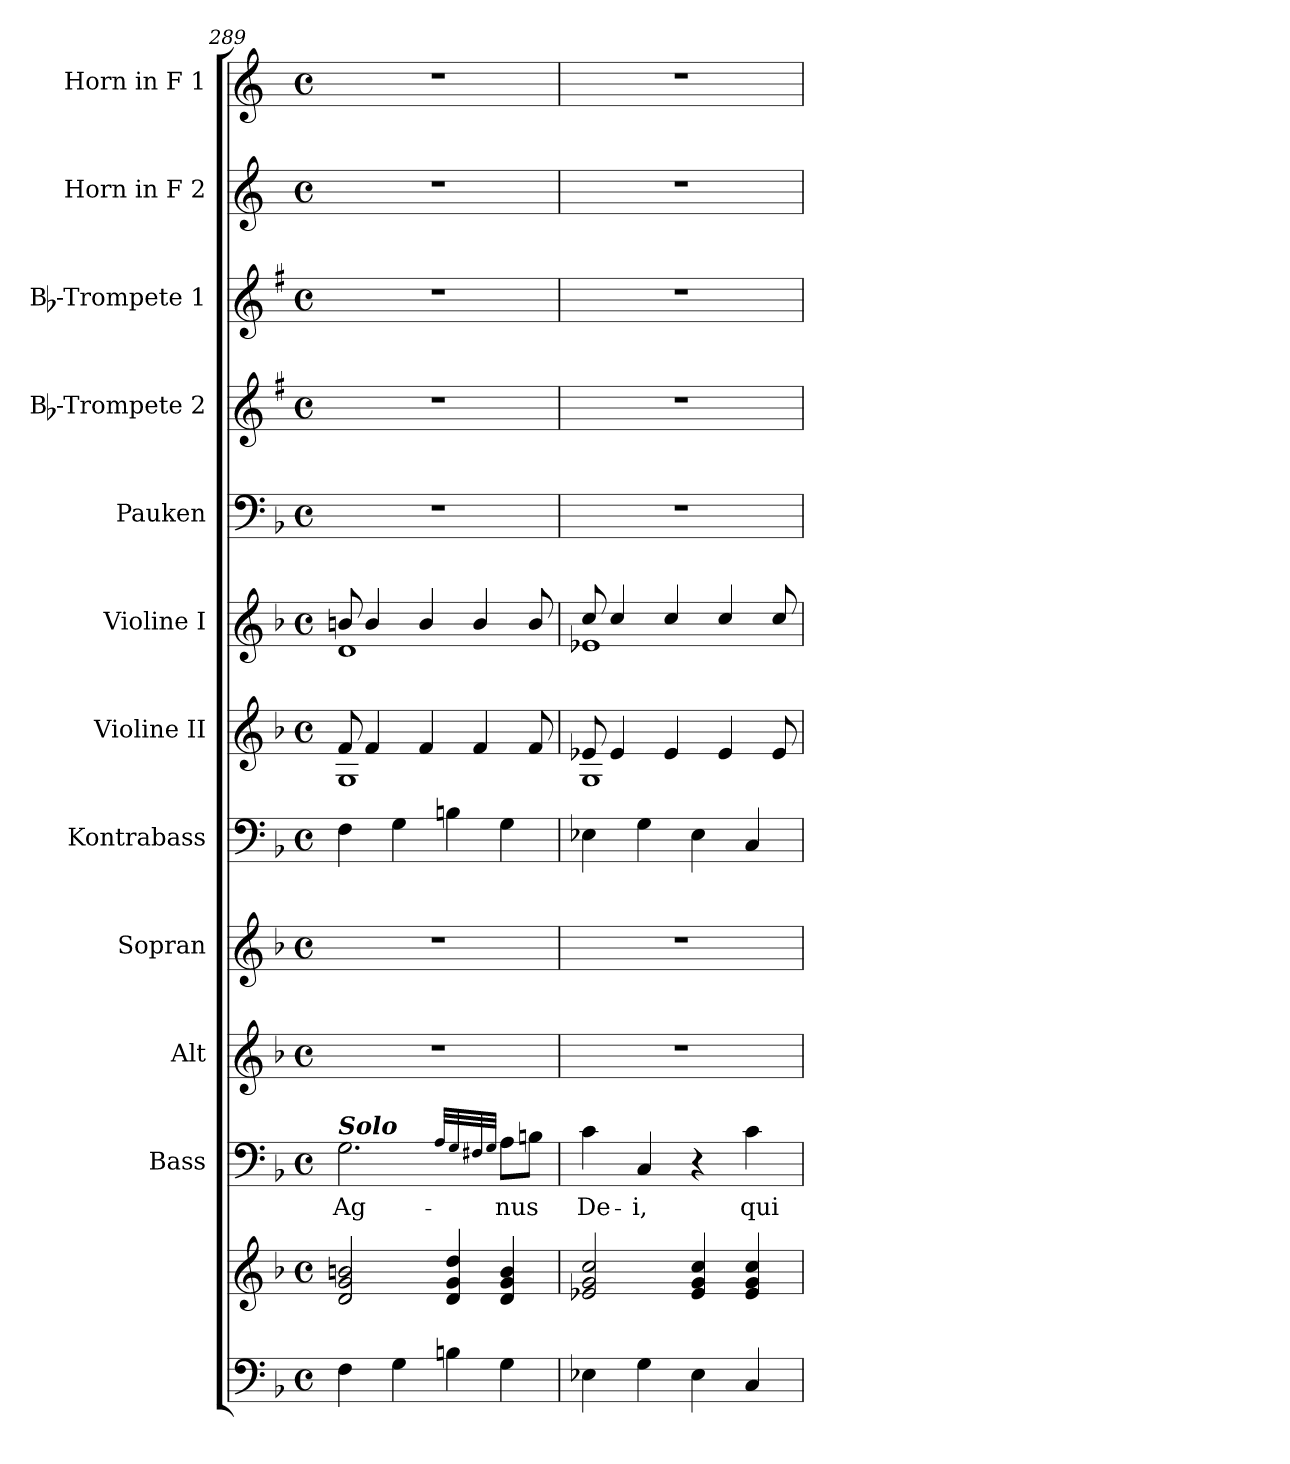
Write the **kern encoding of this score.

**kern	**kern	**kern	**text	**kern	**kern	**kern	**kern	**kern	**kern	**kern	**kern	**kern	**kern
*part12	*part12	*part11	*part11	*part10	*part9	*part8	*part7	*part6	*part5	*part4	*part3	*part2	*part1
*staff13	*staff12	*staff11	*staff11	*staff10	*staff9	*staff8	*staff7	*staff6	*staff5	*staff4	*staff3	*staff2	*staff1
*	*	*I"Bass	*	*I"Alt	*I"Sopran	*I"Kontrabass	*I"Violine II	*I"Violine I	*I"Pauken	*I"Bb-Trompete 2	*I"Bb-Trompete 1	*I"Horn in F 2	*I"Horn in F 1
*	*	*I'B.	*	*I'A.	*I'S.	*I'Kb.	*I'Vl. II	*I'Vl. I	*I'Pk.	*I'Bb Trp. 2	*I'Bb Trp. 1	*	*
*clefF4	*clefG2	*clefF4	*	*clefG2	*clefG2	*clefF4	*clefG2	*clefG2	*clefF4	*clefG2	*clefG2	*clefG2	*clefG2
*	*	*	*	*	*	*ITrd7c12	*	*	*	*ITrd1c2	*ITrd1c2	*ITrd4c7	*ITrd4c7
*k[b-]	*k[b-]	*k[b-]	*	*k[b-]	*k[b-]	*k[b-]	*k[b-]	*k[b-]	*k[b-]	*k[b-]	*k[b-]	*k[b-]	*k[b-]
*F:	*F:	*F:	*	*F:	*F:	*F:	*F:	*F:	*F:	*F:	*F:	*F:	*F:
*M4/4	*M4/4	*M4/4	*	*M4/4	*M4/4	*M4/4	*M4/4	*M4/4	*M4/4	*M4/4	*M4/4	*M4/4	*M4/4
*met(c)	*met(c)	*met(c)	*	*met(c)	*met(c)	*met(c)	*met(c)	*met(c)	*met(c)	*met(c)	*met(c)	*met(c)	*met(c)
=289	=289	=289	=289	=289	=289	=289	=289	=289	=289	=289	=289	=289	=289
!	!	!LO:TX:a:Bi:t=Solo	!	!	!	!	!	!	!	!	!	!	!
!	!	!	!LO:LY:b	!	!	!	!	!	!	!	!	!	!
*	*	*	*	*	*	*	*^	*^	*	*	*	*	*
4F\	2d/ 2g/ 2bn/	2.G\	Ag-	1r	1r	4FF\	8f/	1G	8bn/	1d	1r	1r	1r	1r	1r
.	.	.	.	.	.	.	4f/	.	4b/	.	.	.	.	.	.
4G\	.	.	.	.	.	4GG\	.	.	.	.	.	.	.	.	.
.	.	.	.	.	.	.	4f/	.	4b/	.	.	.	.	.	.
4Bn\	4d/ 4g/ 4dd/	.	.	.	.	4BBn\	.	.	.	.	.	.	.	.	.
.	.	.	.	.	.	.	4f/	.	4b/	.	.	.	.	.	.
.	.	32qA/LLL	.	.	.	.	.	.	.	.	.	.	.	.	.
.	.	32qG/	.	.	.	.	.	.	.	.	.	.	.	.	.
.	.	32qF#X/	.	.	.	.	.	.	.	.	.	.	.	.	.
.	.	32qG/JJJ	.	.	.	.	.	.	.	.	.	.	.	.	.
!	!	!	!LO:LY:b	!	!	!	!	!	!	!	!	!	!	!	!
4G\	4d/ 4g/ 4b/	8A\L	-nus	.	.	4GG\	.	.	.	.	.	.	.	.	.
.	.	8Bn\J	.	.	.	.	8f/	.	8b/	.	.	.	.	.	.
!!LO:PB:g=z
=290	=290	=290	=290	=290	=290	=290	=290	=290	=290	=290	=290	=290	=290	=290	=290
!	!	!	!LO:LY:b	!	!	!	!	!	!	!	!	!	!	!	!
4E-X\	2e-X/ 2g/ 2cc/	4c\	De-	1r	1r	4EE-X\	8e-X/	1G	8cc/	1e-X	1r	1r	1r	1r	1r
.	.	.	.	.	.	.	4e-/	.	4cc/	.	.	.	.	.	.
!	!	!	!LO:LY:b	!	!	!	!	!	!	!	!	!	!	!	!
4G\	.	4C/	-i,	.	.	4GG\	.	.	.	.	.	.	.	.	.
.	.	.	.	.	.	.	4e-/	.	4cc/	.	.	.	.	.	.
4E-\	4e-/ 4g/ 4cc/	4r	.	.	.	4EE-\	.	.	.	.	.	.	.	.	.
.	.	.	.	.	.	.	4e-/	.	4cc/	.	.	.	.	.	.
!	!	!	!LO:LY:b	!	!	!	!	!	!	!	!	!	!	!	!
4C/	4e-/ 4g/ 4cc/	4c\	qui	.	.	4CC/	.	.	.	.	.	.	.	.	.
.	.	.	.	.	.	.	8e-/	.	8cc/	.	.	.	.	.	.
*	*	*	*	*	*	*	*v	*v	*	*	*	*	*	*	*
*	*	*	*	*	*	*	*	*v	*v	*	*	*	*	*
=	=	=	=	=	=	=	=	=	=	=	=	=	=
*-	*-	*-	*-	*-	*-	*-	*-	*-	*-	*-	*-	*-	*-
